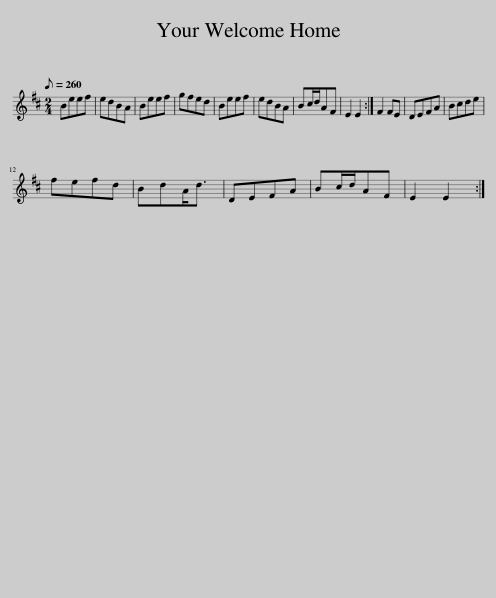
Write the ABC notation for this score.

X:1
L:1/8
Q:1/8=260
M:2/4
I:linebreak $
K:D
V:1 treble
V:1
 Beef | edBA | Beef | gfed | Beef | %5
 edBA | Bc/d/AF | E2 E2 :| F2 FE | DEFA | %10
 Bcde |$ fefd | BdA<d | DEFA | Bc/d/AF | %15
 E2 E2 :| %16
